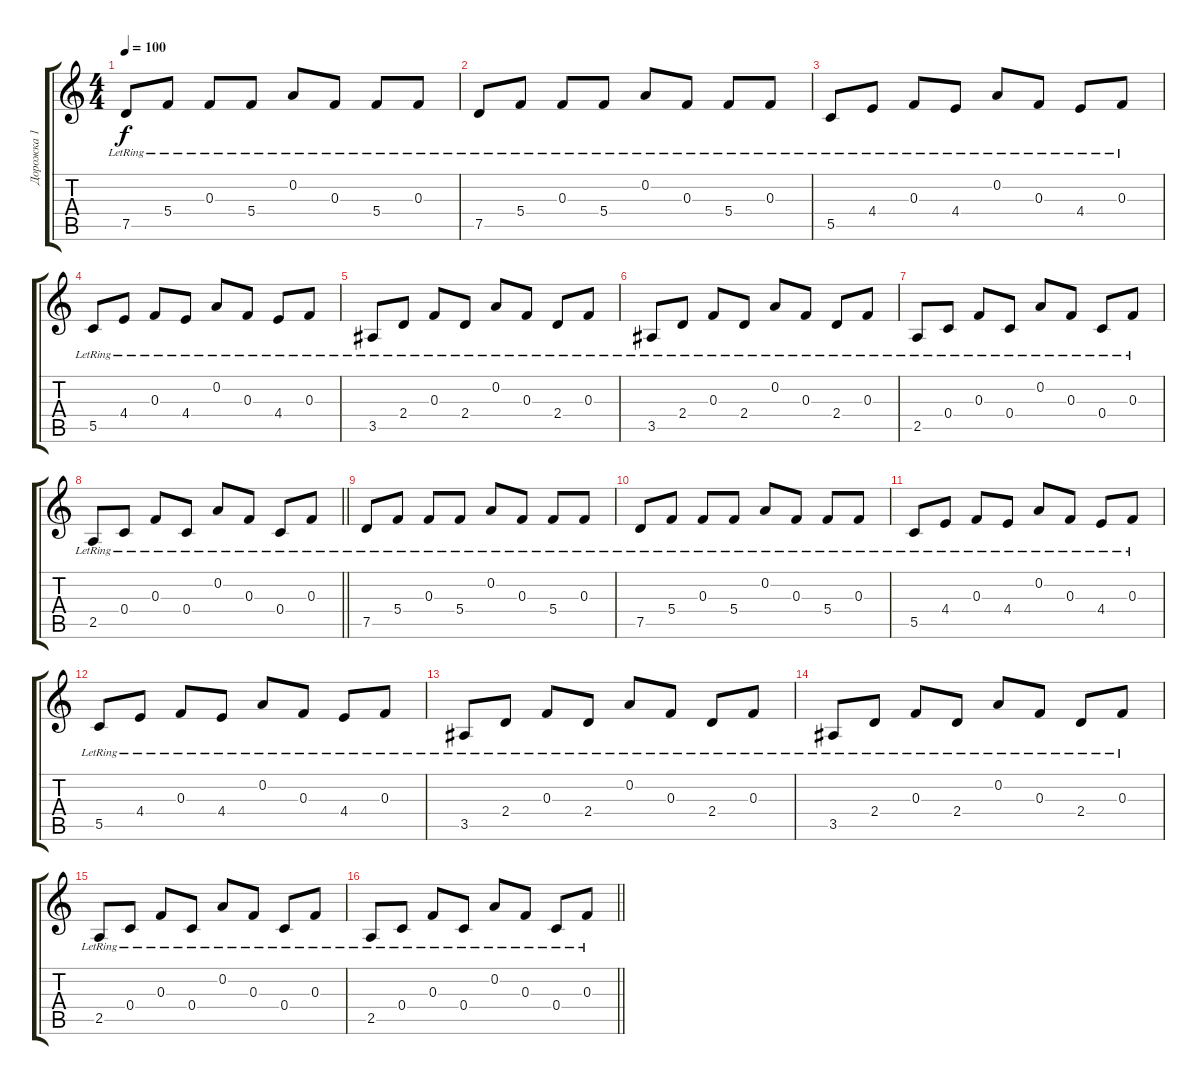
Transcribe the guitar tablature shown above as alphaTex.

\track ("Дорожка 1" "Дорожка 1") {instrument distortionguitar}
\staff {score tabs}
\tuning (D4 A3 F3 C3 G2 C2) {hide}
\ts (4 4)
\section ("" "")
\tempo 100
\clef g2
\ks c
7.5{lr}.8{dy f} 5.4{lr}.8 0.3{lr}.8 5.4{lr}.8 0.2{lr}.8 0.3{lr}.8 5.4{lr}.8 0.3{lr}.8 |
7.5{lr}.8 5.4{lr}.8 0.3{lr}.8 5.4{lr}.8 0.2{lr}.8 0.3{lr}.8 5.4{lr}.8 0.3{lr}.8 |
5.5{lr}.8 4.4{lr}.8 0.3{lr}.8 4.4{lr}.8 0.2{lr}.8 0.3{lr}.8 4.4{lr}.8 0.3{lr}.8 |
5.5{lr}.8 4.4{lr}.8 0.3{lr}.8 4.4{lr}.8 0.2{lr}.8 0.3{lr}.8 4.4{lr}.8 0.3{lr}.8 |
3.5{lr}.8 2.4{lr}.8 0.3{lr}.8 2.4{lr}.8 0.2{lr}.8 0.3{lr}.8 2.4{lr}.8 0.3{lr}.8 |
3.5{lr}.8 2.4{lr}.8 0.3{lr}.8 2.4{lr}.8 0.2{lr}.8 0.3{lr}.8 2.4{lr}.8 0.3{lr}.8 |
2.5{lr}.8 0.4{lr}.8 0.3{lr}.8 0.4{lr}.8 0.2{lr}.8 0.3{lr}.8 0.4{lr}.8 0.3{lr}.8 |
\barLineRight lightlight
2.5{lr}.8 0.4{lr}.8 0.3{lr}.8 0.4{lr}.8 0.2{lr}.8 0.3{lr}.8 0.4{lr}.8 0.3{lr}.8 |
\section ("" "")
7.5{lr}.8 5.4{lr}.8 0.3{lr}.8 5.4{lr}.8 0.2{lr}.8 0.3{lr}.8 5.4{lr}.8 0.3{lr}.8 |
7.5{lr}.8 5.4{lr}.8 0.3{lr}.8 5.4{lr}.8 0.2{lr}.8 0.3{lr}.8 5.4{lr}.8 0.3{lr}.8 |
5.5{lr}.8 4.4{lr}.8 0.3{lr}.8 4.4{lr}.8 0.2{lr}.8 0.3{lr}.8 4.4{lr}.8 0.3{lr}.8 |
5.5{lr}.8 4.4{lr}.8 0.3{lr}.8 4.4{lr}.8 0.2{lr}.8 0.3{lr}.8 4.4{lr}.8 0.3{lr}.8 |
3.5{lr}.8 2.4{lr}.8 0.3{lr}.8 2.4{lr}.8 0.2{lr}.8 0.3{lr}.8 2.4{lr}.8 0.3{lr}.8 |
3.5{lr}.8 2.4{lr}.8 0.3{lr}.8 2.4{lr}.8 0.2{lr}.8 0.3{lr}.8 2.4{lr}.8 0.3{lr}.8 |
2.5{lr}.8 0.4{lr}.8 0.3{lr}.8 0.4{lr}.8 0.2{lr}.8 0.3{lr}.8 0.4{lr}.8 0.3{lr}.8 |
\barLineRight lightlight
2.5{lr}.8 0.4{lr}.8 0.3{lr}.8 0.4{lr}.8 0.2{lr}.8 0.3{lr}.8 0.4{lr}.8 0.3{lr}.8
